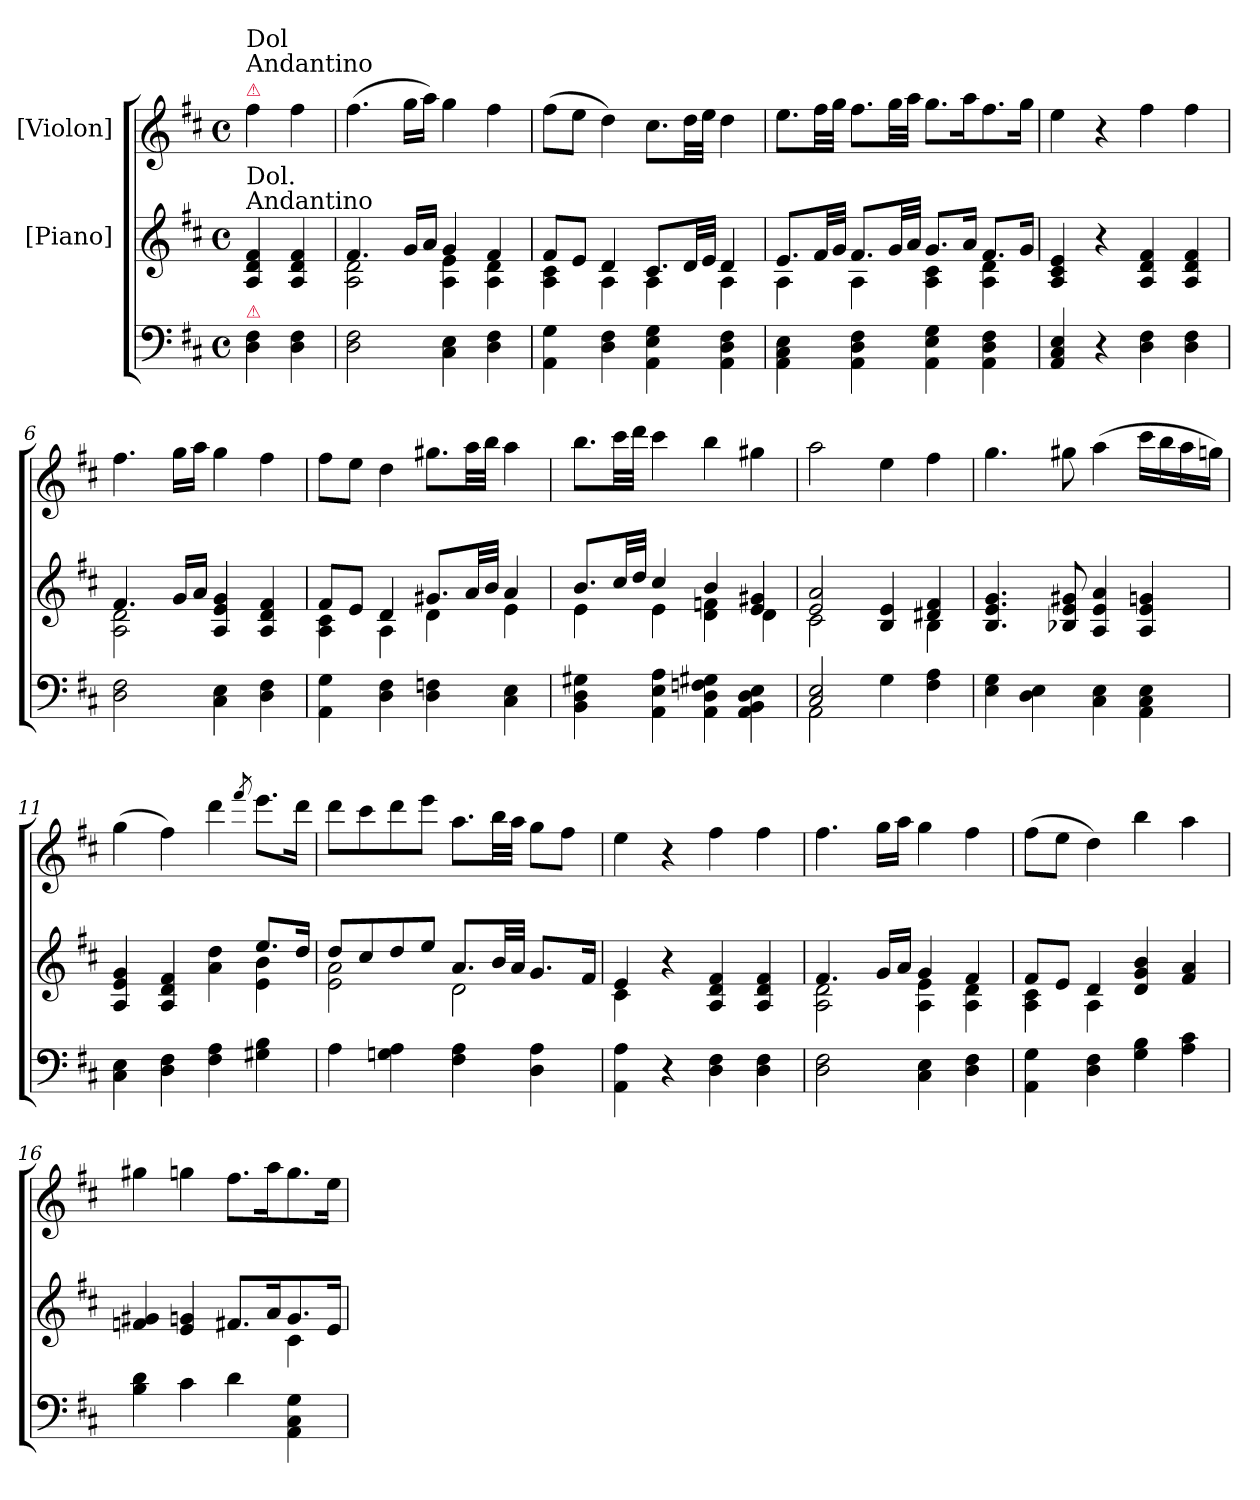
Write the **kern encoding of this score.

**kern	**kern	**kern
*part3	*part2	*part1
*staff3	*staff2	*staff1
*	*I"[Piano]	*I"[Violon]
*clefF4	*clefG2	*clefG2
*k[f#c#]	*k[f#c#]	*k[f#c#]
*M4/4	*M4/4	*M4/4
*met(c)	*met(c)	*met(c)
=1	=1	=1
!	!	!LO:TX:a:color=crimson:t=⚠
!	!	!LO:TX:a:t=Andantino
!	!	!LO:TX:a:t=Dol
!	!LO:TX:a:t=Andantino	!
!	!LO:TX:a:t=Dol.	!
!LO:TX:a:color=crimson:t=⚠	!	!
4D\ 4F#\	4A/ 4d/ 4f#/	4ff#\
4D\ 4F#\	4A/ 4d/ 4f#/	4ff#\
=2	=2	=2
*	*^	*
2D\ 2F#\	4.f#/	2A\ 2d\	(4.ff#\
.	16g/LL	.	16gg\LL
.	16a/JJ	.	16aa\JJ)
4C#\ 4E\	4g/	4A\ 4e\	4gg\
4D\ 4F#\	4f#/	4A\ 4d\	4ff#\
=3	=3	=3	=3
4AA\ 4G\	8f#/L	4A\ 4c#\	(8ff#\L
.	8e/J	.	8ee\J
4D\ 4F#\	4d/	4A\	4dd\)
4AA\ 4E\ 4G\	8.c#/L	4A\	8.cc#\L
.	32d/LL	.	32dd\LL
.	32e/JJJ	.	32ee\JJJ
4AA\ 4D\ 4F#\	4d/	4A\	4dd\
=4	=4	=4	=4
4AA\ 4C#\ 4E\	8.e/L	4A\	8.ee\L
.	32f#/LL	.	32ff#\LL
.	32g/JJJ	.	32gg\JJJ
4AA\ 4D\ 4F#\	8.f#/L	4A\	8.ff#\L
.	32g/LL	.	32gg\LL
.	32a/JJJ	.	32aa\JJJ
4AA\ 4E\ 4G\	8.g/L	4A\ 4c#\	8.gg\L
.	16a/Jk	.	16aa\K
4AA\ 4D\ 4F#\	8.f#/L	4A\ 4d\	8.ff#\
.	16g/Jk	.	16gg\Jk
*	*v	*v	*
=5	=5	=5
4AA/ 4C#/ 4E/	4A/ 4c#/ 4e/	4ee\
4r	4r	4r
4D\ 4F#\	4A/ 4d/ 4f#/	4ff#\
4D\ 4F#\	4A/ 4d/ 4f#/	4ff#\
=6	=6	=6
*	*^	*
2D\ 2F#\	4.f#/	2A\ 2d\	4.ff#\
.	16g/LL	.	16gg\LL
.	16a/JJ	.	16aa\JJ
4C#\ 4E\	4A/ 4e/ 4g/	2ryy	4gg\
4D\ 4F#\	4A/ 4d/ 4f#/	.	4ff#\
=7	=7	=7	=7
4AA\ 4G\	8f#/L	4A\ 4c#\	8ff#\L
.	8e/J	.	8ee\J
4D\ 4F#\	4d/	4A\	4dd\
4D\ 4Fn\	8.g#X/L	4d\	8.gg#X\L
.	32a/LL	.	32aa\LL
.	32b/JJJ	.	32bb\JJJ
4C#\ 4E\	4a/	4e\	4aa\
=8	=8	=8	=8
4BB\ 4D\ 4G#X\	8.b/L	4e\	8.bb\L
.	32cc#/LL	.	32ccc#\LL
.	32dd/JJJ	.	32ddd\JJJ
4AA\ 4E\ 4A\	4cc#/	4e\	4ccc#\
4AA\ 4D\ 4Fn\ 4G#X\	4b/	4d\ 4fn\	4bb\
4AA\ 4BB\ 4D\ 4E\	4e/ 4g#X/	4d\	4gg#X\
=9	=9	=9	=9
*^	*	*	*
2C#/ 2E/	2AA\	2e/ 2a/	2c#\	2aa\
4G\	2ryy	4B/ 4e/	4ryy	4ee\
4F#\ 4A\	.	4d#X/ 4f#/	4B\	4ff#\
*v	*v	*	*	*
*	*v	*v	*
=10	=10	=10
4E\ 4G\	4.B/ 4.e/ 4.g/	4.gg\
4D\ 4E\	.	.
.	8B-X/ 8e/ 8g#X/	8gg#X\
4C#\ 4E\	4A/ 4e/ 4a/	(4aa\
4AA\ 4C#\ 4E\	4A/ 4e/ 4gn/	16ccc#\LL
.	.	16bb\
.	.	16aa\
.	.	16ggn\JJ)
=11	=11	=11
*	*^	*
4C#\ 4E\	4A/ 4e/ 4g/	2ryy	(4gg\
4D\ 4F#\	4A/ 4d/ 4f#/	.	4ff#\)
4F#\ 4A\	4a\ 4dd\	4ryy	4ddd\
.	.	.	8qfff#/
4G#X\ 4B\	8.ee/L	4e\ 4b\	8.eee\L
.	16dd/Jk	.	16ddd\Jk
=12	=12	=12	=12
4A\	8dd/L	2e\ 2a\	8ddd\L
.	8cc#/	.	8ccc#\
4Gn\ 4A\	8dd/	.	8ddd\
.	8ee/J	.	8eee\J
4F#\ 4A\	8.a/L	2d\	8.aa\L
.	32b/LL	.	32bb\LL
.	32a/JJJ	.	32aa\JJJ
4D\ 4A\	8.g/L	.	8gg\L
.	.	.	8ff#\J
.	16f#/Jk	.	.
=13	=13	=13	=13
4AA\ 4A\	4e/	4c#\	4ee\
4r	4r	4ryy	4r
4D\ 4F#\	4A/ 4d/ 4f#/	2ryy	4ff#\
4D\ 4F#\	4A/ 4d/ 4f#/	.	4ff#\
=14	=14	=14	=14
2D\ 2F#\	4.f#/	2A\ 2d\	4.ff#\
.	16g/LL	.	16gg\LL
.	16a/JJ	.	16aa\JJ
4C#\ 4E\	4g/	4A\ 4e\	4gg\
4D\ 4F#\	4f#/	4A\ 4d\	4ff#\
=15	=15	=15	=15
4AA\ 4G\	8f#/L	4A\ 4c#\	(8ff#\L
.	8e/J	.	8ee\J
4D\ 4F#\	4d/	4A\	4dd\)
4G\ 4B\	4d/ 4g/ 4b/	2ryy	4bb\
4A\ 4c#\	4f#/ 4a/	.	4aa\
=16	=16	=16	=16
4B\ 4d\	4fn/ 4g#X/	2.ryy	4gg#X\
4c#\	4e/ 4gn/	.	4ggn\
4d\	8.f#X/L	.	8.ff#\L
.	16a/K	.	16aa\K
4AA\ 4C#\ 4G\	8.g/	4c#\	8.gg\
.	16e/Jk	.	16ee\Jk
*	*v	*v	*
=	=	=
*-	*-	*-
